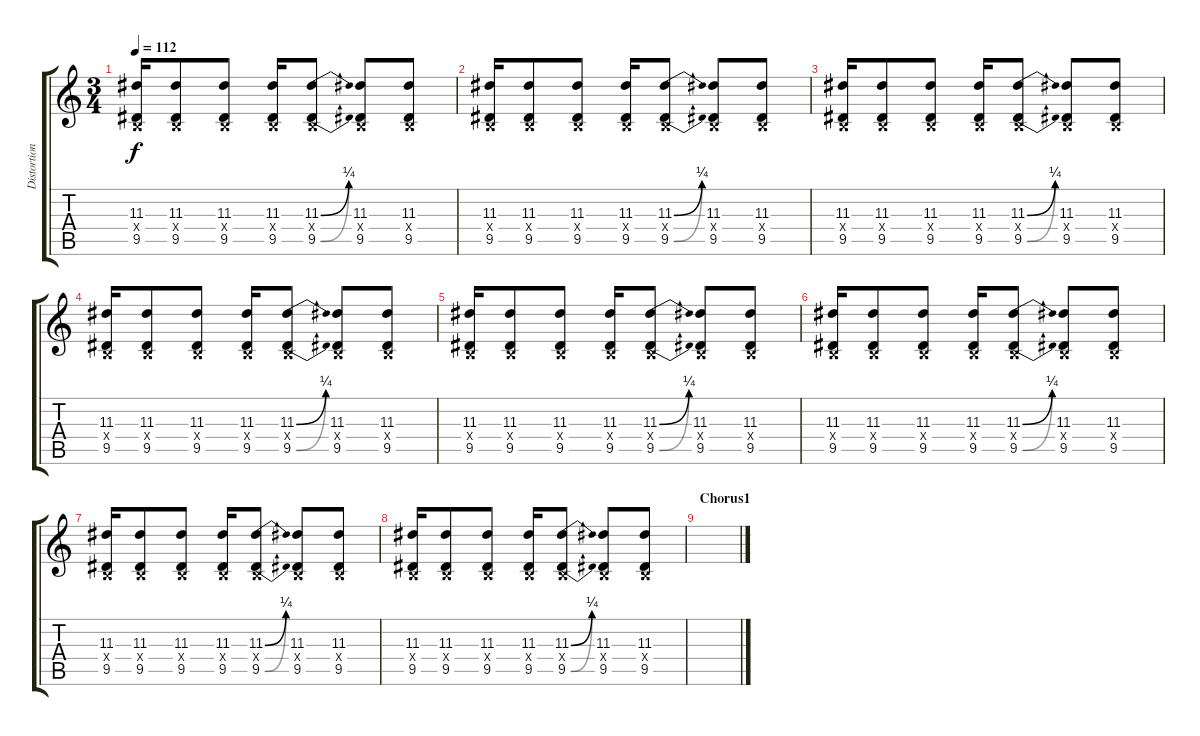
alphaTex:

\track ("Distortion Guitar2" "Distortion") {instrument distortionguitar}
\staff {score tabs}
\tuning (Db4 Ab3 E3 B2 Gb2 Db2) {hide}
\ts (3 4)
\tempo 112
\clef g2
\ks c
(11.3 0.4{x} 9.5).16{dy f} (11.3 0.4{x} 9.5).8 (11.3 0.4{x} 9.5).8 (11.3 0.4{x} 9.5).16 (11.3{be (bend 0 0 60 1)} 0.4{x} 9.5{be (bend 0 0 60 1)}).8 (11.3 0.4{x} 9.5).8 (11.3 0.4{x} 9.5).8 |
(11.3 0.4{x} 9.5).16 (11.3 0.4{x} 9.5).8 (11.3 0.4{x} 9.5).8 (11.3 0.4{x} 9.5).16 (11.3{be (bend 0 0 60 1)} 0.4{x} 9.5{be (bend 0 0 60 1)}).8 (11.3 0.4{x} 9.5).8 (11.3 0.4{x} 9.5).8 |
(11.3 0.4{x} 9.5).16 (11.3 0.4{x} 9.5).8 (11.3 0.4{x} 9.5).8 (11.3 0.4{x} 9.5).16 (11.3{be (bend 0 0 60 1)} 0.4{x} 9.5{be (bend 0 0 60 1)}).8 (11.3 0.4{x} 9.5).8 (11.3 0.4{x} 9.5).8 |
(11.3 0.4{x} 9.5).16 (11.3 0.4{x} 9.5).8 (11.3 0.4{x} 9.5).8 (11.3 0.4{x} 9.5).16 (11.3{be (bend 0 0 60 1)} 0.4{x} 9.5{be (bend 0 0 60 1)}).8 (11.3 0.4{x} 9.5).8 (11.3 0.4{x} 9.5).8 |
(11.3 0.4{x} 9.5).16 (11.3 0.4{x} 9.5).8 (11.3 0.4{x} 9.5).8 (11.3 0.4{x} 9.5).16 (11.3{be (bend 0 0 60 1)} 0.4{x} 9.5{be (bend 0 0 60 1)}).8 (11.3 0.4{x} 9.5).8 (11.3 0.4{x} 9.5).8 |
(11.3 0.4{x} 9.5).16 (11.3 0.4{x} 9.5).8 (11.3 0.4{x} 9.5).8 (11.3 0.4{x} 9.5).16 (11.3{be (bend 0 0 60 1)} 0.4{x} 9.5{be (bend 0 0 60 1)}).8 (11.3 0.4{x} 9.5).8 (11.3 0.4{x} 9.5).8 |
(11.3 0.4{x} 9.5).16 (11.3 0.4{x} 9.5).8 (11.3 0.4{x} 9.5).8 (11.3 0.4{x} 9.5).16 (11.3{be (bend 0 0 60 1)} 0.4{x} 9.5{be (bend 0 0 60 1)}).8 (11.3 0.4{x} 9.5).8 (11.3 0.4{x} 9.5).8 |
(11.3 0.4{x} 9.5).16 (11.3 0.4{x} 9.5).8 (11.3 0.4{x} 9.5).8 (11.3 0.4{x} 9.5).16 (11.3{be (bend 0 0 60 1)} 0.4{x} 9.5{be (bend 0 0 60 1)}).8 (11.3 0.4{x} 9.5).8 (11.3 0.4{x} 9.5).8 |
\section ("" "Chorus1")
